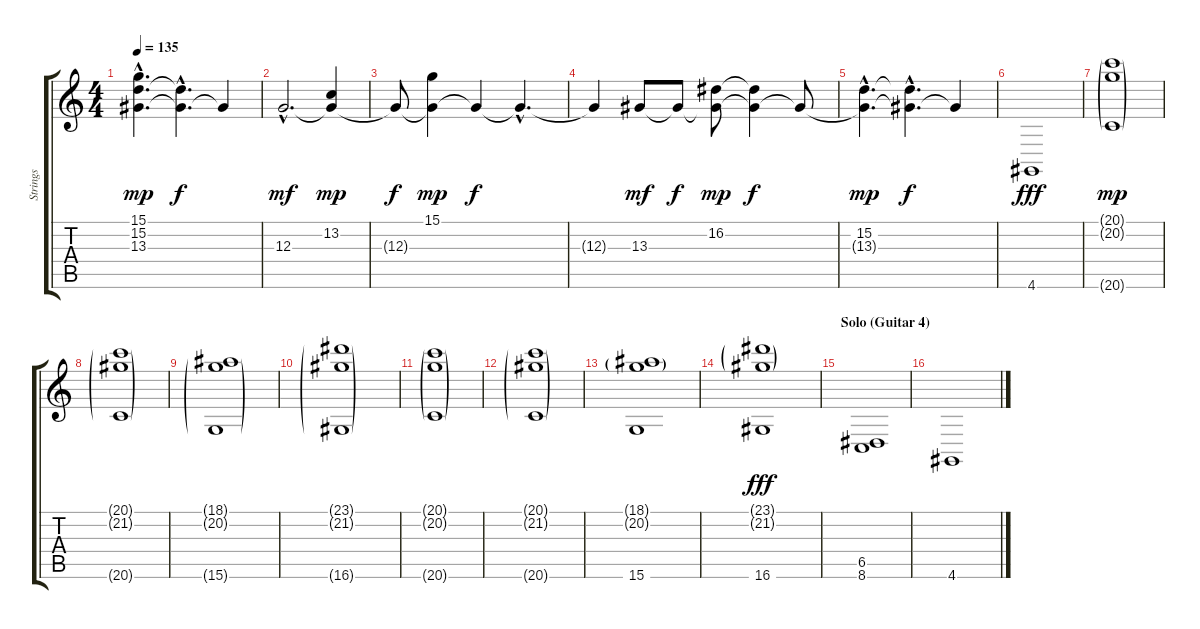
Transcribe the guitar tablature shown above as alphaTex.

\track ("Strings" "Strings") {instrument stringensemble1}
\staff {score tabs}
\tuning (E4 B3 G3 D3 A2 E2) {hide}
\ts (4 4)
\tempo 135
\clef g2
\ks c
(15.1{hac t} 15.2{hac} 13.3{hac t}).4{d dy mp instrument birdtweet} (15.2{hac t} 13.3{hac t}).4{d dy f} 13.3{t}.4 |
12.3{hac}.2{d dy mf instrument birdtweet} (13.2 12.3{t}).4{dy mp} |
12.3{t}.8{dy f} (15.1 12.3{t}).4{dy mp instrument birdtweet} 12.3{t}.4{dy f} 12.3{hac t}.4{d} |
12.3{t}.4 13.3.8{dy mf instrument birdtweet} 13.3{t}.8{dy f} (16.2 13.3{t}).8{dy mp} (16.2{t} 13.3{t}).4{dy f} 13.3{t}.8 |
(15.2{hac} 13.3{hac t}).4{d dy mp instrument birdtweet} (15.2{hac t} 13.3{hac t}).4{d dy f} 13.3{t}.4 |
4.6.1{dy fff instrument stringensemble1} |
(20.1{g} 20.2{g} 20.6{g}).1{dy mp instrument stringensemble1} |
(20.1{g} 21.2{g} 20.6{g}).1 |
(18.1{g} 20.2{g} 15.6{g}).1 |
(23.1{g} 21.2{g} 16.6{g}).1 |
(20.1{g} 20.2{g} 20.6{g}).1 |
(20.1{g} 21.2{g} 20.6{g}).1 |
(18.1{g} 20.2{g} 15.6).1 |
(23.1{g} 21.2{g} 16.6).1{dy fff} |
\section ("" "Solo (Guitar 4)")
(6.5 8.6).1 |
4.6.1
